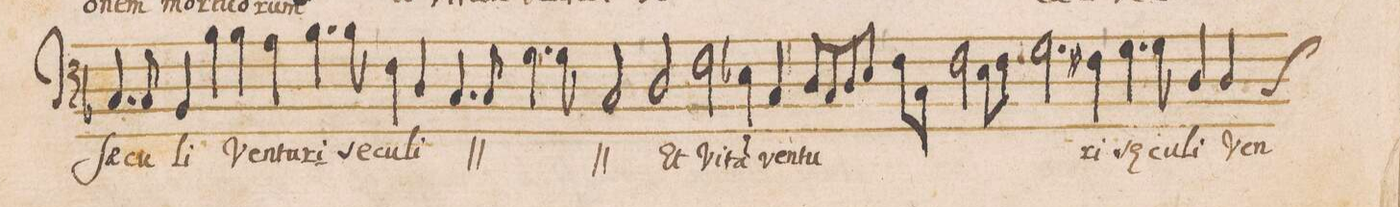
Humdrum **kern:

**kern	**text
*I"BASVS	*
*clefF4	*
*k[b-]	*
*met(C|)	*
*M2/1	*
=171-	=171-
4.C/	Sae-
8C/	-cu-
4BB-/	-li
4B-\	Ven-
4B-\	-tu-
4A\	-ri
4.B-\	sae-
8B-\	-cu-
=172-	=172-
4F\	-li
*	*ij
4D/	ven-
4.C/	-tu-
8C/	-ri
4.G\	sae-
8G\	-cu-
2C/	-li
*	*Xij
=173-	=173-
2D/	Et
2F\	Vi-
4E-X\	-ta(m)
4C/	ven-
8D/L	-tu
8C/	.
8D/	.
8E-/J	.
=174-	=174-
8F\L	.
8C\J	.
2F\	.
8Eny\L	.
8F\J	.
2.G\	.
4F#X\	ri
=175-	=175-
4.G\	sae-
8G\	-cu-
4D/	-li
4D/	Ven-
*-	*-
